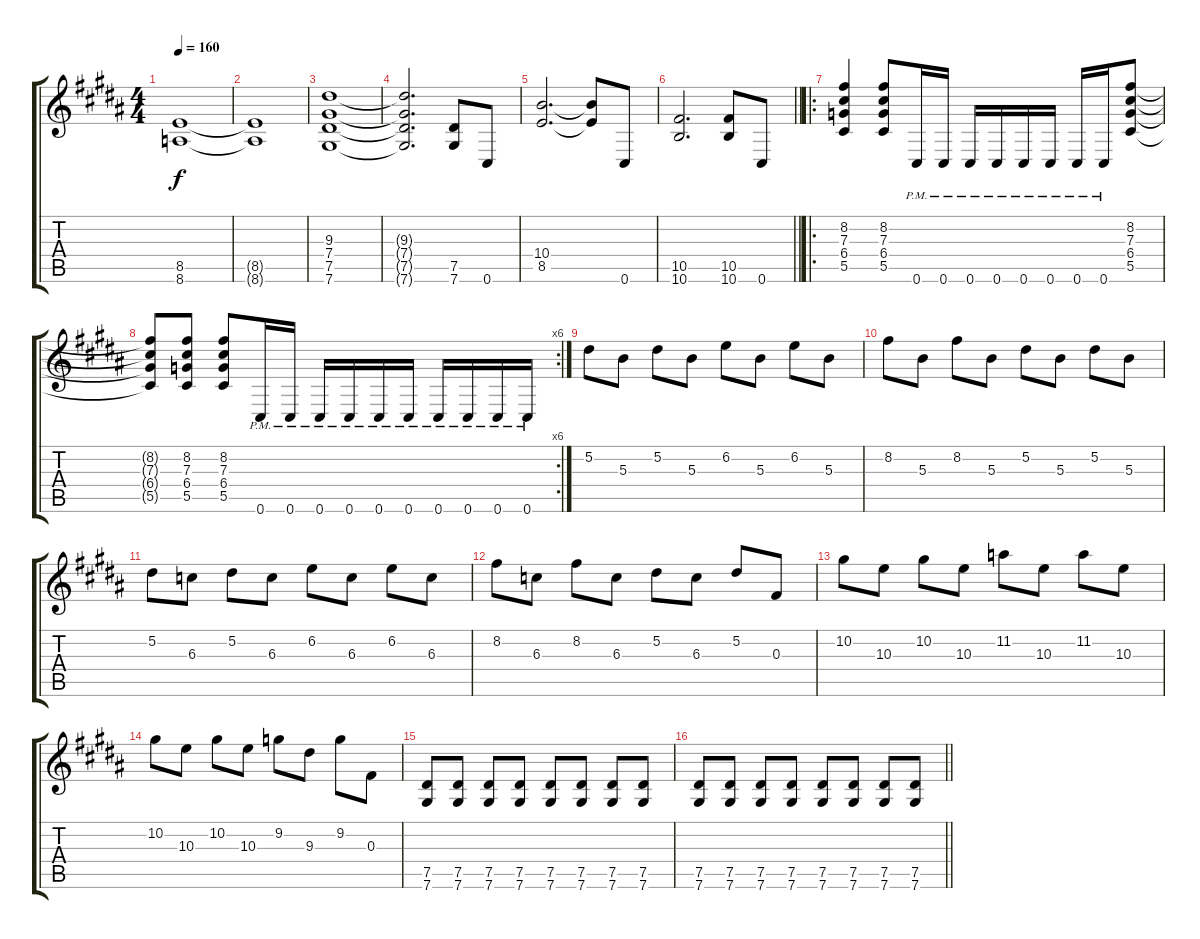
\track "" {instrument overdrivenguitar}
\staff {score tabs}
\tuning (Eb4 Bb3 Gb3 Db3 Ab2 Db2) {hide}
\ts (4 4)
\tempo 160
\clef g2
\ks b
(8.5 8.6).1{dy f} |
(8.5{t} 8.6{t}).1 |
(9.3 7.4 7.5 7.6).1 |
(9.3{t} 7.4{t} 7.5{t} 7.6{t}).2{d} (7.5 7.6).8 0.6.8 |
(10.4 8.5).2{d} (10.4{t} 8.5{t}).8 0.6.8 |
\barLineRight lightlight
(10.5 10.6).2{d} (10.5 10.6).8 0.6.8 |
\ro
(8.2 7.3 6.4 5.5).4 (8.2 7.3 6.4 5.5).8 0.6{pm}.16 0.6{pm}.16 0.6{pm}.16 0.6{pm}.16 0.6{pm}.16 0.6{pm}.16 0.6{pm}.16 0.6{pm}.16 (8.2 7.3 6.4 5.5).8 |
\rc 6
(8.2{t} 7.3{t} 6.4{t} 5.5{t}).8 (8.2 7.3 6.4 5.5).8 (8.2 7.3 6.4 5.5).8 0.6{pm}.16 0.6{pm}.16 0.6{pm}.16 0.6{pm}.16 0.6{pm}.16 0.6{pm}.16 0.6{pm}.16 0.6{pm}.16 0.6{pm}.16 0.6{pm}.16 |
5.2.8 5.3.8 5.2.8 5.3.8 6.2.8 5.3.8 6.2.8 5.3.8 |
8.2.8 5.3.8 8.2.8 5.3.8 5.2.8 5.3.8 5.2.8 5.3.8 |
5.2.8 6.3.8 5.2.8 6.3.8 6.2.8 6.3.8 6.2.8 6.3.8 |
8.2.8 6.3.8 8.2.8 6.3.8 5.2.8 6.3.8 5.2.8 0.3.8 |
10.2.8 10.3.8 10.2.8 10.3.8 11.2.8 10.3.8 11.2.8 10.3.8 |
10.2.8 10.3.8 10.2.8 10.3.8 9.2.8 9.3.8 9.2.8 0.3.8 |
(7.5 7.6).8 (7.5 7.6).8 (7.5 7.6).8 (7.5 7.6).8 (7.5 7.6).8 (7.5 7.6).8 (7.5 7.6).8 (7.5 7.6).8 |
\barLineRight lightlight
(7.5 7.6).8 (7.5 7.6).8 (7.5 7.6).8 (7.5 7.6).8 (7.5 7.6).8 (7.5 7.6).8 (7.5 7.6).8 (7.5 7.6).8
